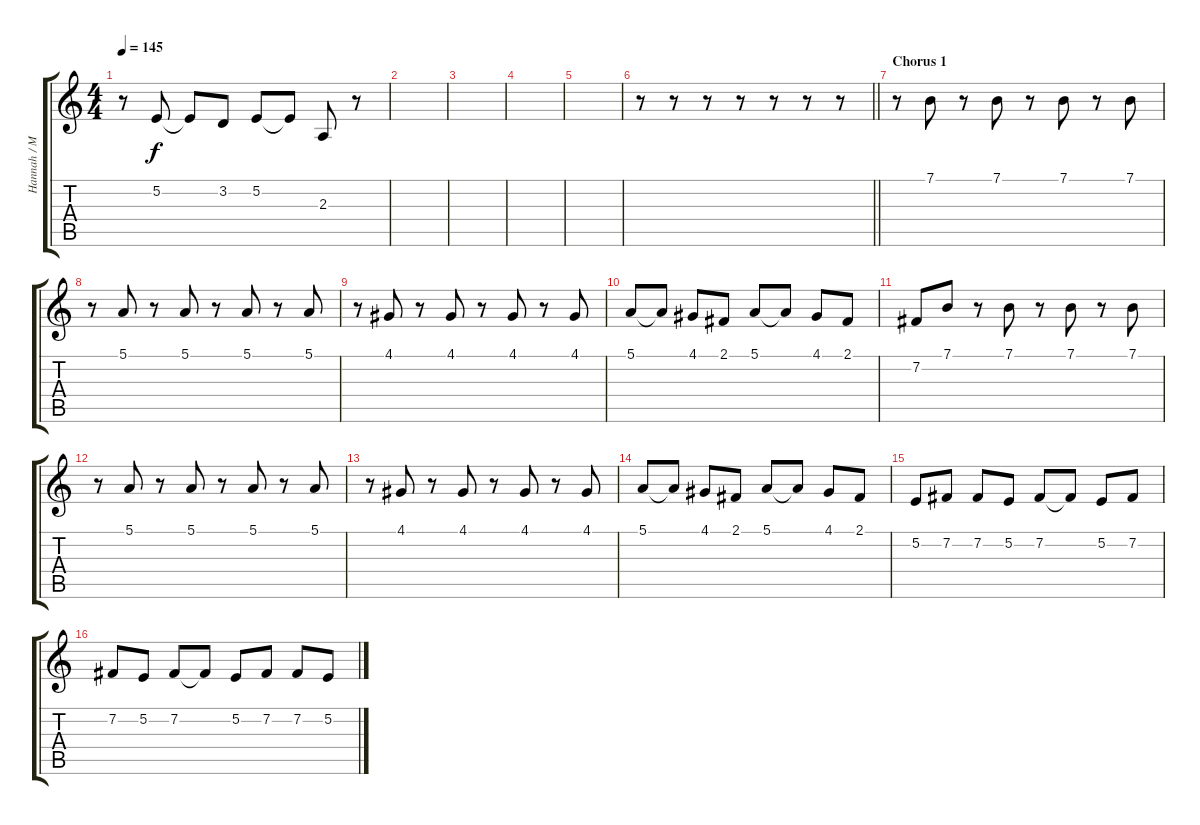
\track ("Hannah / Miley" "Hannah / M") {instrument electricgrandpiano}
\staff {score tabs}
\tuning (E4 B3 G3 D3 A2 E2) {hide}
\ts (4 4)
\tempo 145
\clef g2
\ks c
r.8{dy f} 5.2.8 5.2{t}.8 3.2.8 5.2.8 5.2{t}.8 2.3.8 r.8 |
|
|
|
|
\barLineRight lightlight
r.8 r.8 r.8 r.8 r.8 r.8 r.8 |
\section ("" "Chorus 1")
r.8 7.1.8 r.8 7.1.8 r.8 7.1.8 r.8 7.1.8 |
r.8 5.1.8 r.8 5.1.8 r.8 5.1.8 r.8 5.1.8 |
r.8 4.1.8 r.8 4.1.8 r.8 4.1.8 r.8 4.1.8 |
5.1.8 5.1{t}.8 4.1.8 2.1.8 5.1.8 5.1{t}.8 4.1.8 2.1.8 |
7.2.8 7.1.8 r.8 7.1.8 r.8 7.1.8 r.8 7.1.8 |
r.8 5.1.8 r.8 5.1.8 r.8 5.1.8 r.8 5.1.8 |
r.8 4.1.8 r.8 4.1.8 r.8 4.1.8 r.8 4.1.8 |
5.1.8 5.1{t}.8 4.1.8 2.1.8 5.1.8 5.1{t}.8 4.1.8 2.1.8 |
5.2.8 7.2.8 7.2.8 5.2.8 7.2.8 7.2{t}.8 5.2.8 7.2.8 |
7.2.8 5.2.8 7.2.8 7.2{t}.8 5.2.8 7.2.8 7.2.8 5.2.8
